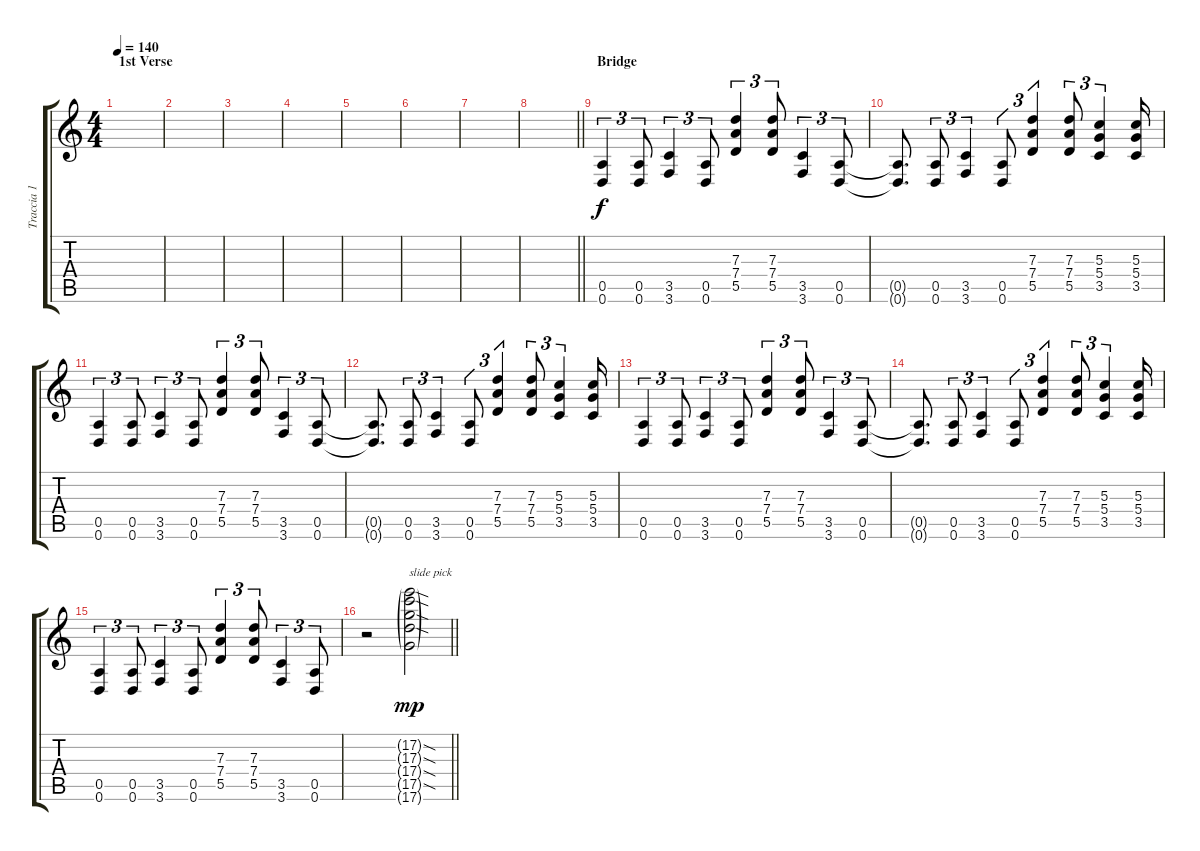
\track ("Traccia 1" "Traccia 1") {instrument distortionguitar}
\staff {score tabs}
\tuning (E4 B3 G3 D3 A2 D2) {hide}
\ts (4 4)
\section ("" "1st Verse")
\tempo 140
\clef g2
\ks c
|
|
|
|
|
|
|
\barLineRight lightlight
|
\section ("" "Bridge")
(0.5 0.6).4{tu (3 2)} (0.5 0.6).8{tu (3 2)} (3.5 3.6).4{tu (3 2)} (0.5 0.6).8{tu (3 2)} (7.3 7.4 5.5).4{tu (3 2)} (7.3 7.4 5.5).8{tu (3 2)} (3.5 3.6).4{tu (3 2)} (0.5 0.6).8{tu (3 2)} |
(0.5{t} 0.6{t}).8{d} (0.5 0.6).8{tu (3 2)} (3.5 3.6).4{tu (3 2)} (0.5 0.6).8{tu (3 2)} (7.3 7.4 5.5).4{tu (3 2)} (7.3 7.4 5.5).8{tu (3 2)} (5.3 5.4 3.5).4{tu (3 2)} (5.3 5.4 3.5).16 |
(0.5 0.6).4{tu (3 2)} (0.5 0.6).8{tu (3 2)} (3.5 3.6).4{tu (3 2)} (0.5 0.6).8{tu (3 2)} (7.3 7.4 5.5).4{tu (3 2)} (7.3 7.4 5.5).8{tu (3 2)} (3.5 3.6).4{tu (3 2)} (0.5 0.6).8{tu (3 2)} |
(0.5{t} 0.6{t}).8{d} (0.5 0.6).8{tu (3 2)} (3.5 3.6).4{tu (3 2)} (0.5 0.6).8{tu (3 2)} (7.3 7.4 5.5).4{tu (3 2)} (7.3 7.4 5.5).8{tu (3 2)} (5.3 5.4 3.5).4{tu (3 2)} (5.3 5.4 3.5).16 |
(0.5 0.6).4{tu (3 2)} (0.5 0.6).8{tu (3 2)} (3.5 3.6).4{tu (3 2)} (0.5 0.6).8{tu (3 2)} (7.3 7.4 5.5).4{tu (3 2)} (7.3 7.4 5.5).8{tu (3 2)} (3.5 3.6).4{tu (3 2)} (0.5 0.6).8{tu (3 2)} |
(0.5{t} 0.6{t}).8{d} (0.5 0.6).8{tu (3 2)} (3.5 3.6).4{tu (3 2)} (0.5 0.6).8{tu (3 2)} (7.3 7.4 5.5).4{tu (3 2)} (7.3 7.4 5.5).8{tu (3 2)} (5.3 5.4 3.5).4{tu (3 2)} (5.3 5.4 3.5).16 |
(0.5 0.6).4{tu (3 2)} (0.5 0.6).8{tu (3 2)} (3.5 3.6).4{tu (3 2)} (0.5 0.6).8{tu (3 2)} (7.3 7.4 5.5).4{tu (3 2)} (7.3 7.4 5.5).8{tu (3 2)} (3.5 3.6).4{tu (3 2)} (0.5 0.6).8{tu (3 2)} |
\barLineRight lightlight
r.2 (17.2{sod g} 17.3{sod g} 17.4{sod g} 17.5{sod g} 17.6{g}).2{txt "slide pick" dy mp}
